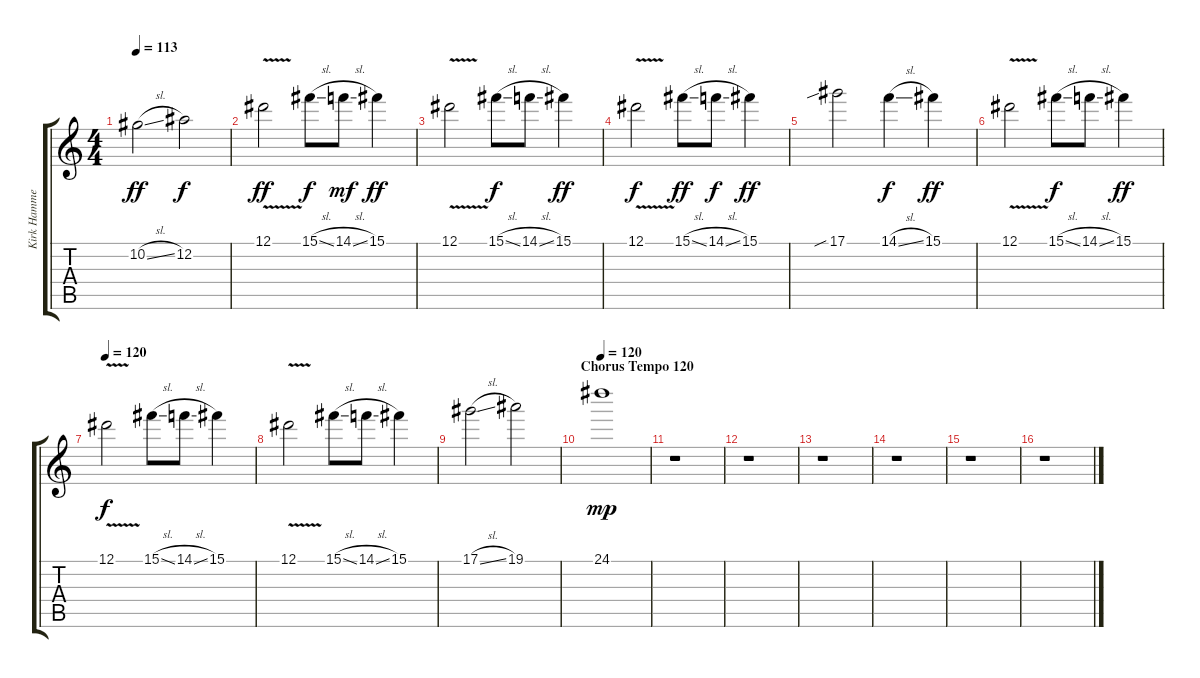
\track ("Kirk Hammett Clean lead" "Kirk Hamme") {instrument electricguitarjazz}
\staff {score tabs}
\tuning (Eb4 Bb3 Gb3 Db3 Ab2 Eb2) {hide}
\ts (4 4)
\tempo 113
\clef g2
\ks c
10.2{sl}.2{dy ff} 12.2.2{dy f} |
12.1{v}.2{dy ff} 15.1{sl}.8{dy f} 14.1{sl}.8{dy mf} 15.1.4{dy ff} |
12.1{v}.2 15.1{sl}.8{dy f} 14.1{sl}.8 15.1.4{dy ff} |
12.1{v}.2{dy f} 15.1{sl}.8{dy ff} 14.1{sl}.8{dy f} 15.1.4{dy ff} |
17.1{sib}.2 14.1{sl}.4{dy f} 15.1.4{dy ff} |
12.1{v}.2 15.1{sl}.8{dy f} 14.1{sl}.8 15.1.4{dy ff} |
\tempo 120
12.1{v}.2{dy f} 15.1{sl}.8 14.1{sl}.8 15.1.4 |
12.1{v}.2 15.1{sl}.8 14.1{sl}.8 15.1.4 |
17.1{sl}.2 19.1.2 |
\section ("" "Chorus Tempo 120")
\tempo 120
24.1.1{dy mp} |
r.1 |
r.1 |
r.1 |
r.1 |
r.1 |
r.1
